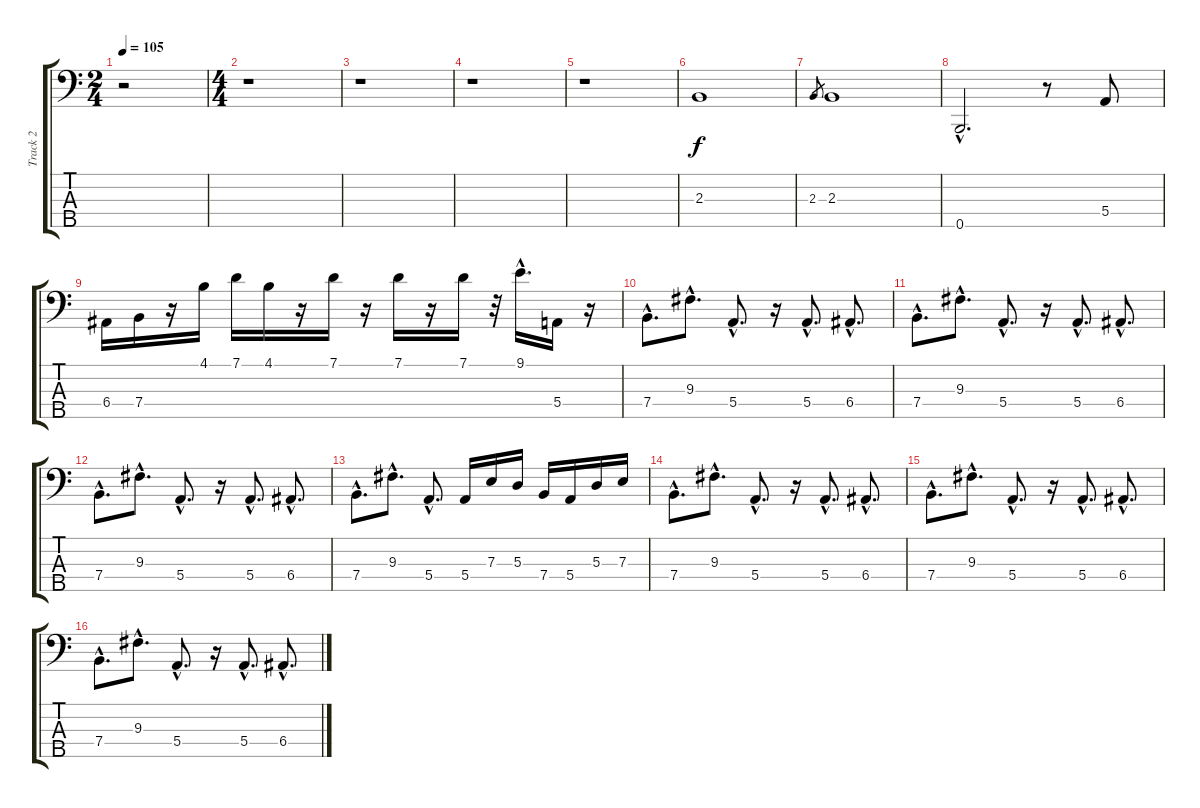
\track ("Track 2" "Track 2") {instrument electricbassfinger}
\staff {score tabs}
\tuning (G2 D2 A1 E1 B0) {hide}
\ts (2 4)
\tempo 105
\clef f4
\ks c
r.2{dy f instrument electricbassfinger} |
\ts (4 4)
r.1 |
r.1 |
r.1 |
r.1 |
2.3.1 |
2.3.8{gr} 2.3.1 |
0.5{hac}.2{d} r.8 5.4.8 |
6.4.16 7.4.16 r.16 4.1.16 7.1.16 4.1.16 r.16 7.1.16 r.16 7.1.16 r.16 7.1.16 r.32 9.1{hac}.16{d} 5.4.16 r.16 |
7.4{hac}.8{d} 9.3{hac}.8{d} 5.4{hac}.8{d} r.16 5.4{hac}.8{d} 6.4{hac}.8{d} |
7.4{hac}.8{d} 9.3{hac}.8{d} 5.4{hac}.8{d} r.16 5.4{hac}.8{d} 6.4{hac}.8{d} |
7.4{hac}.8{d} 9.3{hac}.8{d} 5.4{hac}.8{d} r.16 5.4{hac}.8{d} 6.4{hac}.8{d} |
7.4{hac}.8{d} 9.3{hac}.8{d} 5.4{hac}.8{d} 5.4.16 7.3.16 5.3.16 7.4.16 5.4.16 5.3.16 7.3.16 |
7.4{hac}.8{d} 9.3{hac}.8{d} 5.4{hac}.8{d} r.16 5.4{hac}.8{d} 6.4{hac}.8{d} |
7.4{hac}.8{d} 9.3{hac}.8{d} 5.4{hac}.8{d} r.16 5.4{hac}.8{d} 6.4{hac}.8{d} |
7.4{hac}.8{d} 9.3{hac}.8{d} 5.4{hac}.8{d} r.16 5.4{hac}.8{d} 6.4{hac}.8{d}
